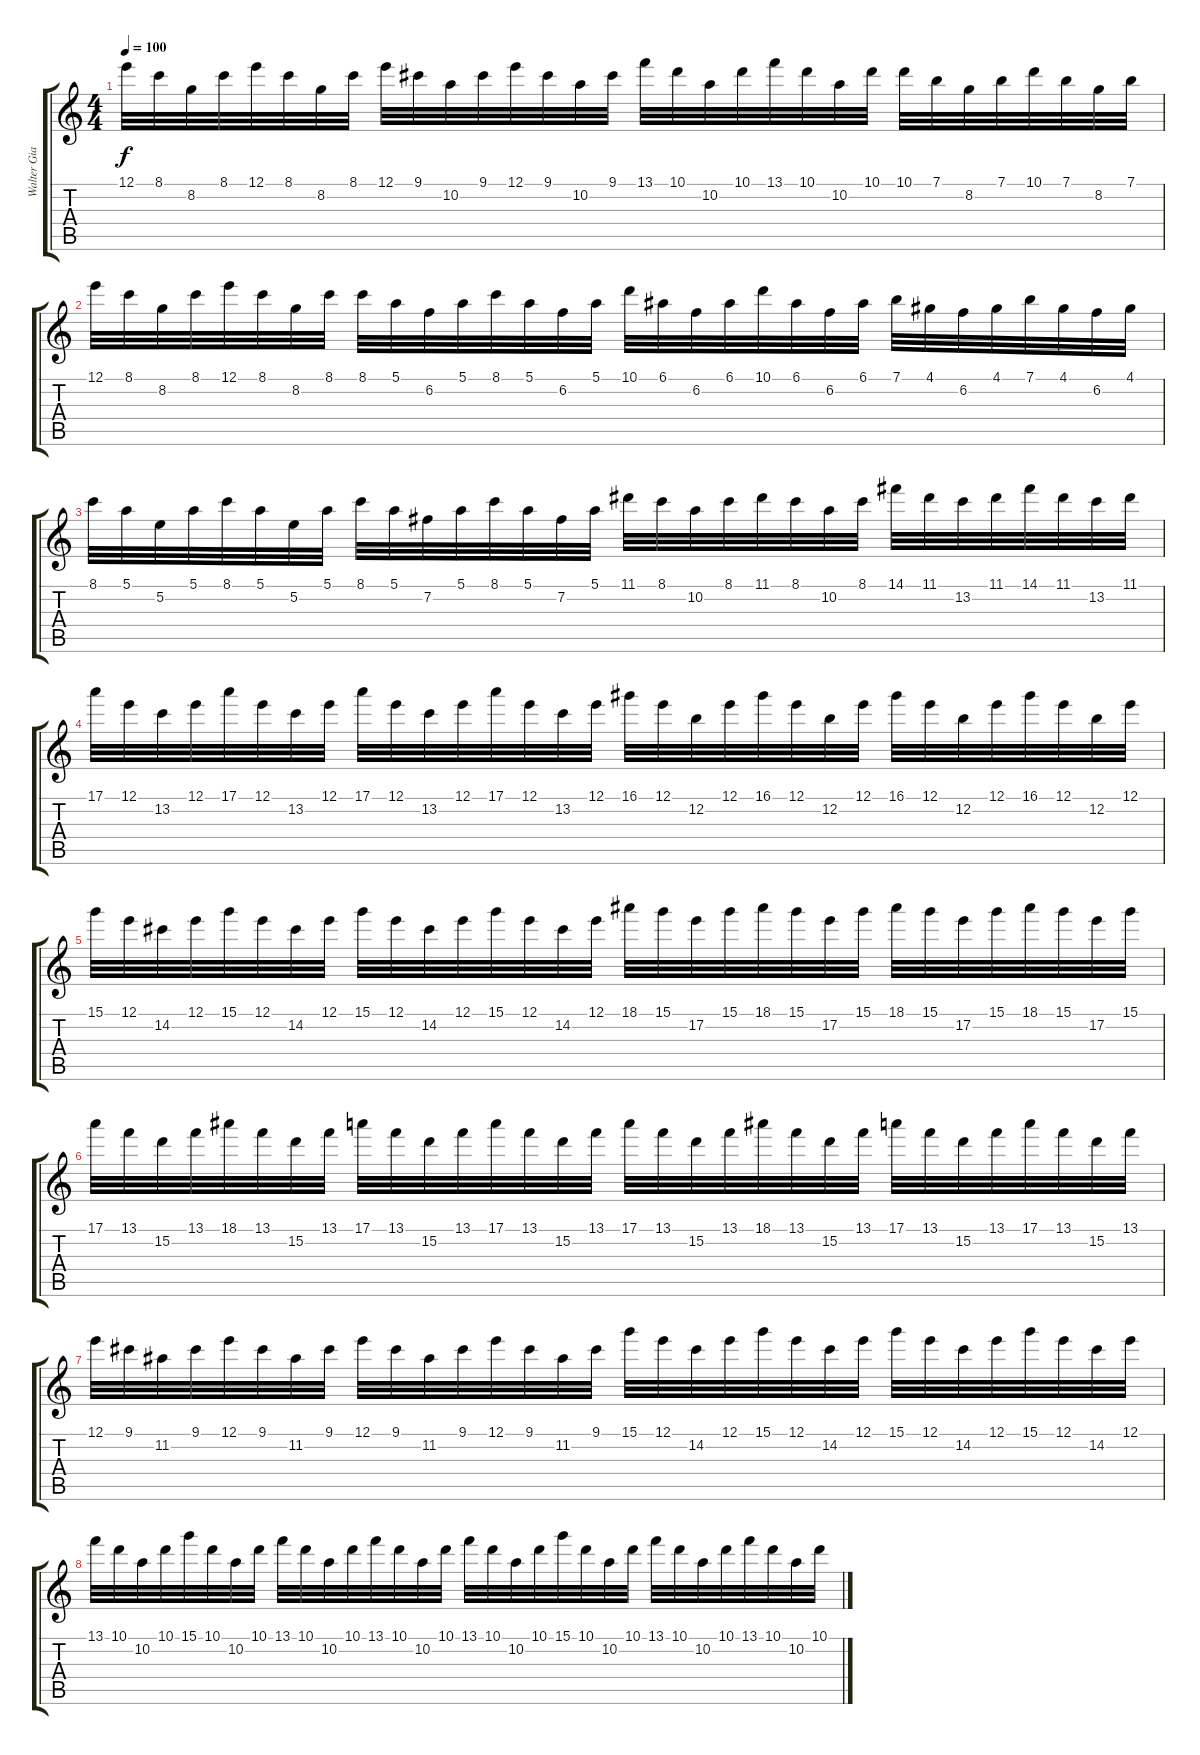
\track ("Walter Giardino" "Walter Gia") {instrument overdrivenguitar}
\staff {score tabs}
\tuning (E4 B3 G3 D3 A2 E2) {hide}
\ts (4 4)
\tempo 100
\clef g2
\ks c
12.1.32{dy f} 8.1.32 8.2.32 8.1.32 12.1.32 8.1.32 8.2.32 8.1.32 12.1.32 9.1.32 10.2.32 9.1.32 12.1.32 9.1.32 10.2.32 9.1.32 13.1.32 10.1.32 10.2.32 10.1.32 13.1.32 10.1.32 10.2.32 10.1.32 10.1.32 7.1.32 8.2.32 7.1.32 10.1.32 7.1.32 8.2.32 7.1.32 |
12.1.32 8.1.32 8.2.32 8.1.32 12.1.32 8.1.32 8.2.32 8.1.32 8.1.32 5.1.32 6.2.32 5.1.32 8.1.32 5.1.32 6.2.32 5.1.32 10.1.32 6.1.32 6.2.32 6.1.32 10.1.32 6.1.32 6.2.32 6.1.32 7.1.32 4.1.32 6.2.32 4.1.32 7.1.32 4.1.32 6.2.32 4.1.32 |
8.1.32 5.1.32 5.2.32 5.1.32 8.1.32 5.1.32 5.2.32 5.1.32 8.1.32 5.1.32 7.2.32 5.1.32 8.1.32 5.1.32 7.2.32 5.1.32 11.1.32 8.1.32 10.2.32 8.1.32 11.1.32 8.1.32 10.2.32 8.1.32 14.1.32 11.1.32 13.2.32 11.1.32 14.1.32 11.1.32 13.2.32 11.1.32 |
17.1.32 12.1.32 13.2.32 12.1.32 17.1.32 12.1.32 13.2.32 12.1.32 17.1.32 12.1.32 13.2.32 12.1.32 17.1.32 12.1.32 13.2.32 12.1.32 16.1.32 12.1.32 12.2.32 12.1.32 16.1.32 12.1.32 12.2.32 12.1.32 16.1.32 12.1.32 12.2.32 12.1.32 16.1.32 12.1.32 12.2.32 12.1.32 |
15.1.32 12.1.32 14.2.32 12.1.32 15.1.32 12.1.32 14.2.32 12.1.32 15.1.32 12.1.32 14.2.32 12.1.32 15.1.32 12.1.32 14.2.32 12.1.32 18.1.32 15.1.32 17.2.32 15.1.32 18.1.32 15.1.32 17.2.32 15.1.32 18.1.32 15.1.32 17.2.32 15.1.32 18.1.32 15.1.32 17.2.32 15.1.32 |
17.1.32 13.1.32 15.2.32 13.1.32 18.1.32 13.1.32 15.2.32 13.1.32 17.1.32 13.1.32 15.2.32 13.1.32 17.1.32 13.1.32 15.2.32 13.1.32 17.1.32 13.1.32 15.2.32 13.1.32 18.1.32 13.1.32 15.2.32 13.1.32 17.1.32 13.1.32 15.2.32 13.1.32 17.1.32 13.1.32 15.2.32 13.1.32 |
12.1.32 9.1.32 11.2.32 9.1.32 12.1.32 9.1.32 11.2.32 9.1.32 12.1.32 9.1.32 11.2.32 9.1.32 12.1.32 9.1.32 11.2.32 9.1.32 15.1.32 12.1.32 14.2.32 12.1.32 15.1.32 12.1.32 14.2.32 12.1.32 15.1.32 12.1.32 14.2.32 12.1.32 15.1.32 12.1.32 14.2.32 12.1.32 |
13.1.32 10.1.32 10.2.32 10.1.32 15.1.32 10.1.32 10.2.32 10.1.32 13.1.32 10.1.32 10.2.32 10.1.32 13.1.32 10.1.32 10.2.32 10.1.32 13.1.32 10.1.32 10.2.32 10.1.32 15.1.32 10.1.32 10.2.32 10.1.32 13.1.32 10.1.32 10.2.32 10.1.32 13.1.32 10.1.32 10.2.32 10.1.32
